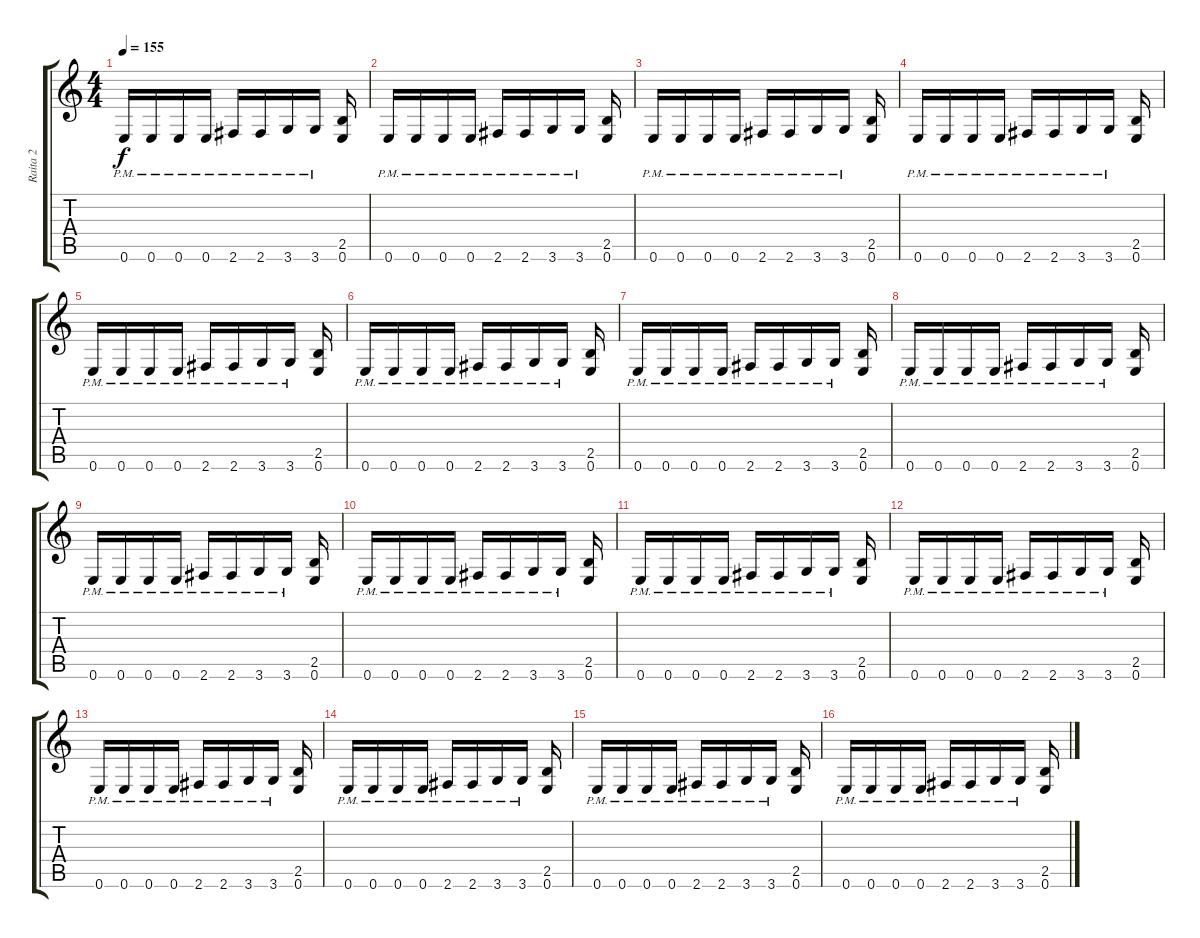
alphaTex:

\track ("Raita 2" "Raita 2") {instrument overdrivenguitar}
\staff {score tabs}
\tuning (E4 B3 G3 D3 A2 E2) {hide}
\ts (4 4)
\tempo 155
\clef g2
\ks c
0.6{pm}.16{dy f} 0.6{pm}.16 0.6{pm}.16 0.6{pm}.16 2.6{pm}.16 2.6{pm}.16 3.6{pm}.16 3.6{pm}.16 (2.5 0.6).16 |
0.6{pm}.16 0.6{pm}.16 0.6{pm}.16 0.6{pm}.16 2.6{pm}.16 2.6{pm}.16 3.6{pm}.16 3.6{pm}.16 (2.5 0.6).16 |
0.6{pm}.16 0.6{pm}.16 0.6{pm}.16 0.6{pm}.16 2.6{pm}.16 2.6{pm}.16 3.6{pm}.16 3.6{pm}.16 (2.5 0.6).16 |
0.6{pm}.16 0.6{pm}.16 0.6{pm}.16 0.6{pm}.16 2.6{pm}.16 2.6{pm}.16 3.6{pm}.16 3.6{pm}.16 (2.5 0.6).16 |
0.6{pm}.16 0.6{pm}.16 0.6{pm}.16 0.6{pm}.16 2.6{pm}.16 2.6{pm}.16 3.6{pm}.16 3.6{pm}.16 (2.5 0.6).16 |
0.6{pm}.16 0.6{pm}.16 0.6{pm}.16 0.6{pm}.16 2.6{pm}.16 2.6{pm}.16 3.6{pm}.16 3.6{pm}.16 (2.5 0.6).16 |
0.6{pm}.16 0.6{pm}.16 0.6{pm}.16 0.6{pm}.16 2.6{pm}.16 2.6{pm}.16 3.6{pm}.16 3.6{pm}.16 (2.5 0.6).16 |
0.6{pm}.16 0.6{pm}.16 0.6{pm}.16 0.6{pm}.16 2.6{pm}.16 2.6{pm}.16 3.6{pm}.16 3.6{pm}.16 (2.5 0.6).16 |
0.6{pm}.16 0.6{pm}.16 0.6{pm}.16 0.6{pm}.16 2.6{pm}.16 2.6{pm}.16 3.6{pm}.16 3.6{pm}.16 (2.5 0.6).16 |
0.6{pm}.16 0.6{pm}.16 0.6{pm}.16 0.6{pm}.16 2.6{pm}.16 2.6{pm}.16 3.6{pm}.16 3.6{pm}.16 (2.5 0.6).16 |
0.6{pm}.16 0.6{pm}.16 0.6{pm}.16 0.6{pm}.16 2.6{pm}.16 2.6{pm}.16 3.6{pm}.16 3.6{pm}.16 (2.5 0.6).16 |
0.6{pm}.16 0.6{pm}.16 0.6{pm}.16 0.6{pm}.16 2.6{pm}.16 2.6{pm}.16 3.6{pm}.16 3.6{pm}.16 (2.5 0.6).16 |
0.6{pm}.16 0.6{pm}.16 0.6{pm}.16 0.6{pm}.16 2.6{pm}.16 2.6{pm}.16 3.6{pm}.16 3.6{pm}.16 (2.5 0.6).16 |
0.6{pm}.16 0.6{pm}.16 0.6{pm}.16 0.6{pm}.16 2.6{pm}.16 2.6{pm}.16 3.6{pm}.16 3.6{pm}.16 (2.5 0.6).16 |
0.6{pm}.16 0.6{pm}.16 0.6{pm}.16 0.6{pm}.16 2.6{pm}.16 2.6{pm}.16 3.6{pm}.16 3.6{pm}.16 (2.5 0.6).16 |
0.6{pm}.16 0.6{pm}.16 0.6{pm}.16 0.6{pm}.16 2.6{pm}.16 2.6{pm}.16 3.6{pm}.16 3.6{pm}.16 (2.5 0.6).16
